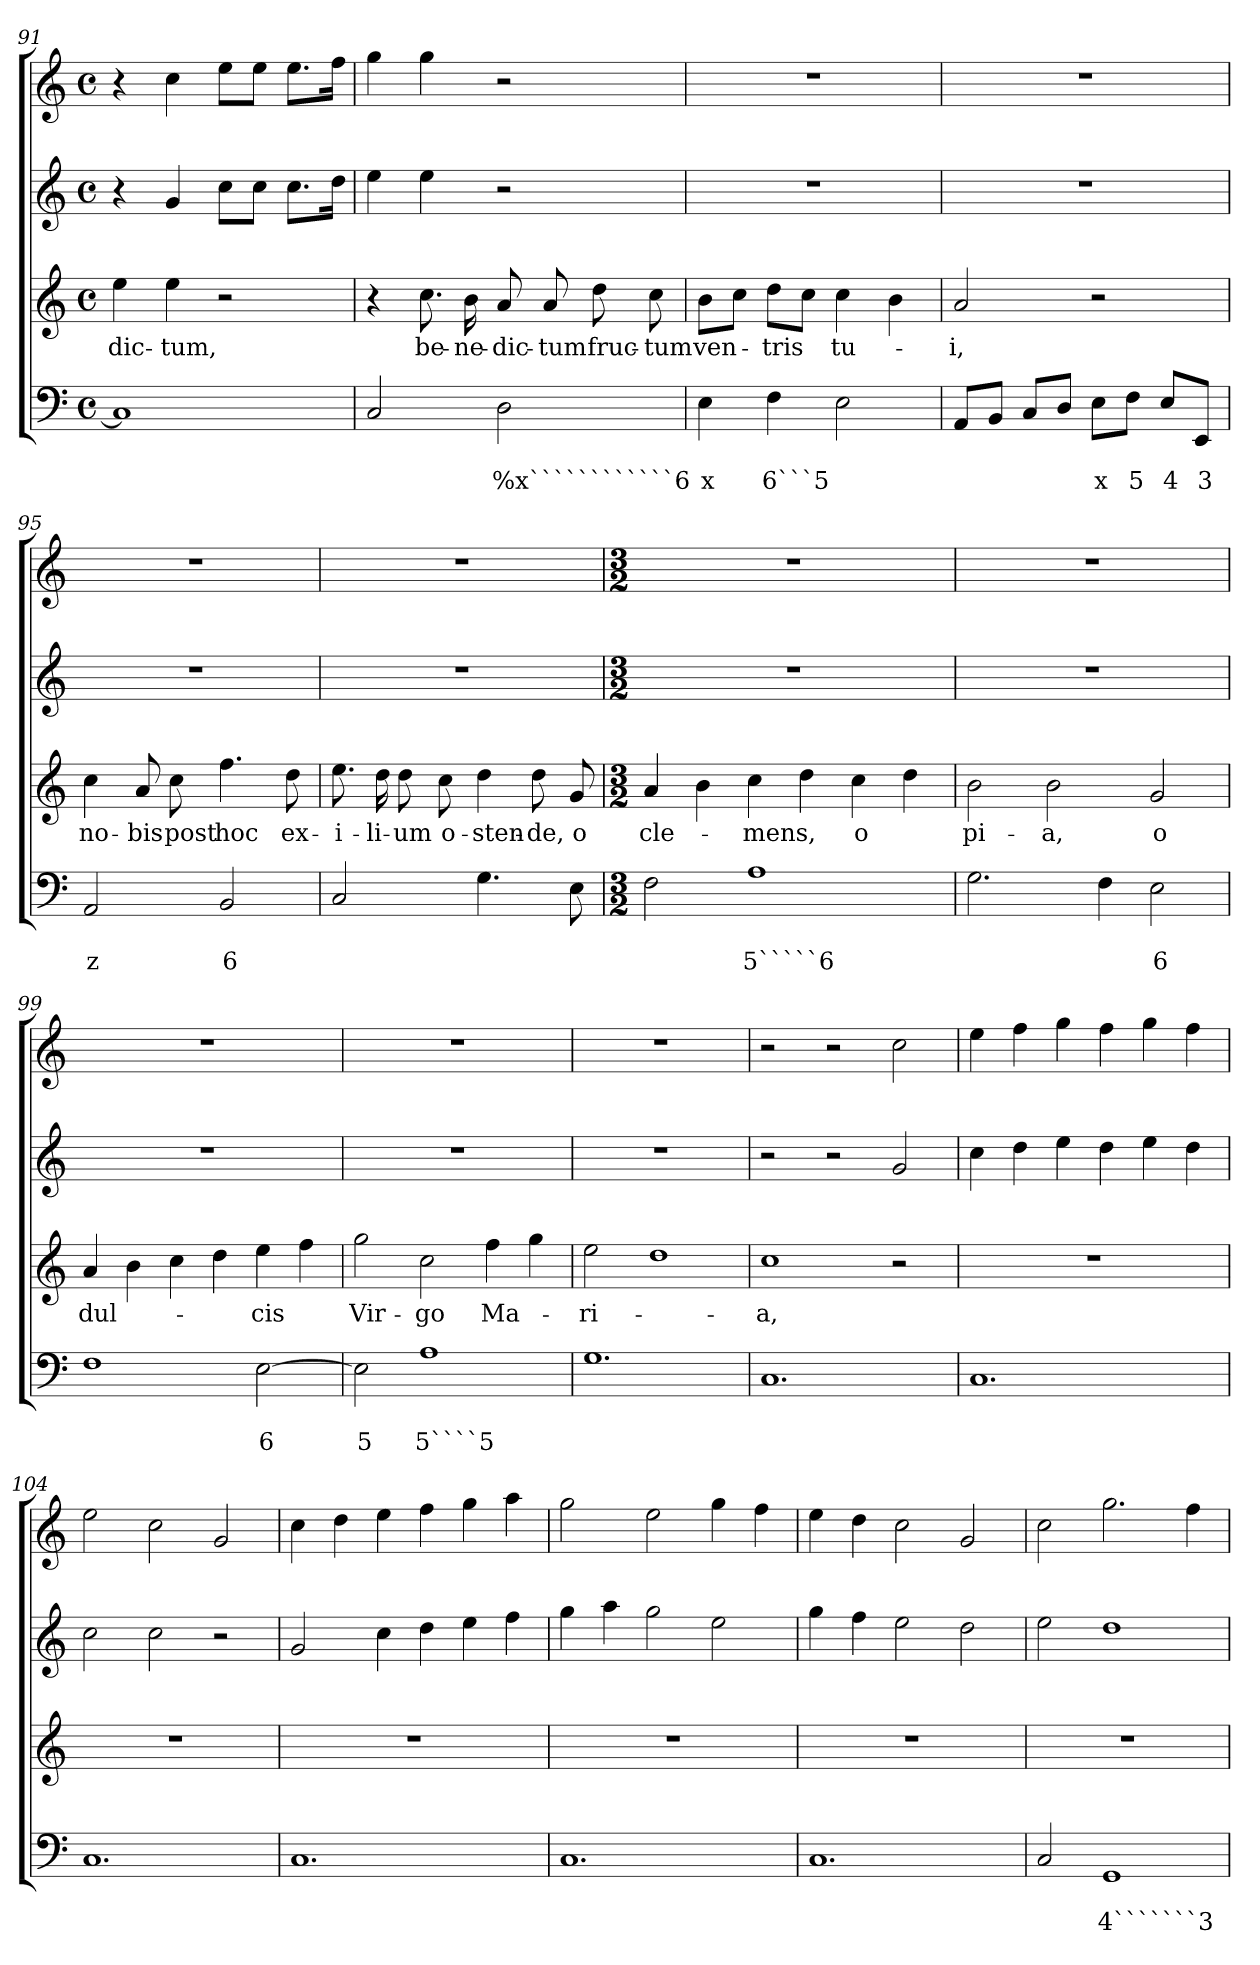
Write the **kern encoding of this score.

**kern	**text	**text	**kern	**text	**kern	**kern
*part4	*part4	*part4	*part3	*part3	*part2	*part1
*staff4	*staff4	*staff4	*staff3	*staff3	*staff2	*staff1
*clefF4	*	*	*clefG2	*	*clefG2	*clefG2
*k[]	*	*	*k[]	*	*k[]	*k[]
*C:	*	*	*C:	*	*C:	*C:
*M4/4	*	*	*M4/4	*	*M4/4	*M4/4
*met(c)	*	*	*met(c)	*	*met(c)	*met(c)
=91	=91	=91	=91	=91	=91	=91
!	!	!	!	!LO:LY:b	!	!
1C]	.	.	4ee\	-dic-	4r	4r
!	!	!	!	!LO:LY:b	!	!
.	.	.	4ee\	-tum,	4g/	4cc\
.	.	.	2r	.	8cc\L	8ee\L
.	.	.	.	.	8cc\J	8ee\J
.	.	.	.	.	8.cc\L	8.ee\L
.	.	.	.	.	16dd\Jk	16ff\Jk
=92	=92	=92	=92	=92	=92	=92
2C/	.	.	4r	.	4ee\	4gg\
!	!	!	!	!LO:LY:b	!	!
.	.	.	8.cc\	be-	4ee\	4gg\
!	!	!	!	!LO:LY:b	!	!
.	.	.	16b\	-ne-	.	.
!	!	!LO:LY:b	!	!LO:LY:b	!	!
2D\	.	%x````````````6	8a/	-dic-	2r	2r
!	!	!	!	!LO:LY:b	!	!
.	.	.	8a/	-tum	.	.
!	!	!	!	!LO:LY:b	!	!
.	.	.	8dd\	fruc-	.	.
!	!	!	!	!LO:LY:b	!	!
.	.	.	8cc\	-tum	.	.
!!LO:LB:g=z
=93	=93	=93	=93	=93	=93	=93
!	!	!LO:LY:b	!	!LO:LY:b	!	!
4E\	.	x	8b\L	ven-	1r	1r
.	.	.	8cc\J	.	.	.
!	!	!LO:LY:b	!	!LO:LY:b	!	!
4F\	.	6```5	8dd\L	-tris	.	.
.	.	.	8cc\J	.	.	.
!	!	!	!	!LO:LY:b	!	!
2E\	.	.	4cc\	tu-	.	.
.	.	.	4b\	.	.	.
=94	=94	=94	=94	=94	=94	=94
!	!	!	!	!LO:LY:b	!	!
8AA/L	.	.	2a/	-i,	1r	1r
8BB/J	.	.	.	.	.	.
8C/L	.	.	.	.	.	.
8D/J	.	.	.	.	.	.
!	!	!LO:LY:b	!	!	!	!
8E\L	.	x	2r	.	.	.
!	!	!LO:LY:b	!	!	!	!
8F\J	.	5	.	.	.	.
!	!	!LO:LY:b	!	!	!	!
8E/L	.	4	.	.	.	.
!	!	!LO:LY:b	!	!	!	!
8EE/J	.	3	.	.	.	.
=95	=95	=95	=95	=95	=95	=95
!	!	!LO:LY:b	!	!LO:LY:b	!	!
2AA/	.	z	4cc\	no-	1r	1r
!	!	!	!	!LO:LY:b	!	!
.	.	.	8a/	-bis	.	.
!	!	!	!	!LO:LY:b	!	!
.	.	.	8cc\	post	.	.
!	!	!LO:LY:b	!	!LO:LY:b	!	!
2BB/	.	6	4.ff\	hoc	.	.
!	!	!	!	!LO:LY:b	!	!
.	.	.	8dd\	ex-	.	.
=96	=96	=96	=96	=96	=96	=96
!	!	!	!	!LO:LY:b	!	!
2C/	.	.	8.ee\	-i-	1r	1r
!	!	!	!	!LO:LY:b	!	!
.	.	.	16dd\	-li-	.	.
!	!	!	!	!LO:LY:b	!	!
.	.	.	8dd\	-um	.	.
!	!	!	!	!LO:LY:b	!	!
.	.	.	8cc\	o-	.	.
!	!	!	!	!LO:LY:b	!	!
4.G\	.	.	4dd\	-sten-	.	.
!	!	!	!	!LO:LY:b	!	!
.	.	.	8dd\	-de,	.	.
!	!	!	!	!LO:LY:b	!	!
8E\	.	.	8g/	o	.	.
!!LO:LB:g=z
=97	=97	=97	=97	=97	=97	=97
*M3/2	*	*	*M3/2	*	*M3/2	*M3/2
!	!	!	!	!LO:LY:b	!	!
2F\	.	.	4a/	cle-	1.r	1.r
.	.	.	4b\	.	.	.
!	!	!LO:LY:b	!	!LO:LY:b	!	!
1A	.	5`````6	4cc\	-mens,	.	.
.	.	.	4dd\	.	.	.
!	!	!	!	!LO:LY:b	!	!
.	.	.	4cc\	o	.	.
.	.	.	4dd\	.	.	.
=98	=98	=98	=98	=98	=98	=98
!	!	!	!	!LO:LY:b	!	!
2.G\	.	.	2b\	pi-	1.r	1.r
!	!	!	!	!LO:LY:b	!	!
.	.	.	2b\	-a,	.	.
4F\	.	.	.	.	.	.
!	!	!LO:LY:b	!	!LO:LY:b	!	!
2E\	.	6	2g/	o	.	.
=99	=99	=99	=99	=99	=99	=99
!	!	!	!	!LO:LY:b	!	!
1F	.	.	4a/	dul-	1.r	1.r
.	.	.	4b\	.	.	.
.	.	.	4cc\	.	.	.
.	.	.	4dd\	.	.	.
!	!	!LO:LY:b	!	!LO:LY:b	!	!
[2E\	.	6	4ee\	-cis	.	.
.	.	.	4ff\	.	.	.
=100	=100	=100	=100	=100	=100	=100
!	!	!LO:LY:b	!	!LO:LY:b	!	!
2E\]	.	5	2gg\	Vir-	1.r	1.r
!	!	!LO:LY:b	!	!LO:LY:b	!	!
1A	.	5````5	2cc\	-go	.	.
!	!	!	!	!LO:LY:b	!	!
.	.	.	4ff\	Ma-	.	.
.	.	.	4gg\	.	.	.
=101	=101	=101	=101	=101	=101	=101
!	!	!	!	!LO:LY:b	!	!
1.G	.	.	2ee\	-ri-	1.r	1.r
.	.	.	1dd	.	.	.
=102	=102	=102	=102	=102	=102	=102
!	!	!	!	!LO:LY:b	!	!
1.C	.	.	1cc	-a,	2r	2r
.	.	.	.	.	2r	2r
.	.	.	2r	.	2g/	2cc\
=103	=103	=103	=103	=103	=103	=103
1.C	.	.	1.r	.	4cc\	4ee\
.	.	.	.	.	4dd\	4ff\
.	.	.	.	.	4ee\	4gg\
.	.	.	.	.	4dd\	4ff\
.	.	.	.	.	4ee\	4gg\
.	.	.	.	.	4dd\	4ff\
!!LO:PB:g=z
=104	=104	=104	=104	=104	=104	=104
1.C	.	.	1.r	.	2cc\	2ee\
.	.	.	.	.	2cc\	2cc\
.	.	.	.	.	2r	2g/
=105	=105	=105	=105	=105	=105	=105
1.C	.	.	1.r	.	2g/	4cc\
.	.	.	.	.	.	4dd\
.	.	.	.	.	4cc\	4ee\
.	.	.	.	.	4dd\	4ff\
.	.	.	.	.	4ee\	4gg\
.	.	.	.	.	4ff\	4aa\
=106	=106	=106	=106	=106	=106	=106
1.C	.	.	1.r	.	4gg\	2gg\
.	.	.	.	.	4aa\	.
.	.	.	.	.	2gg\	2ee\
.	.	.	.	.	2ee\	4gg\
.	.	.	.	.	.	4ff\
=107	=107	=107	=107	=107	=107	=107
1.C	.	.	1.r	.	4gg\	4ee\
.	.	.	.	.	4ff\	4dd\
.	.	.	.	.	2ee\	2cc\
.	.	.	.	.	2dd\	2g/
=108	=108	=108	=108	=108	=108	=108
2C/	.	.	1.r	.	2ee\	2cc\
!	!	!LO:LY:b	!	!	!	!
1GG	.	4```````3	.	.	1dd	2.gg\
.	.	.	.	.	.	4ff\
=	=	=	=	=	=	=
*-	*-	*-	*-	*-	*-	*-
